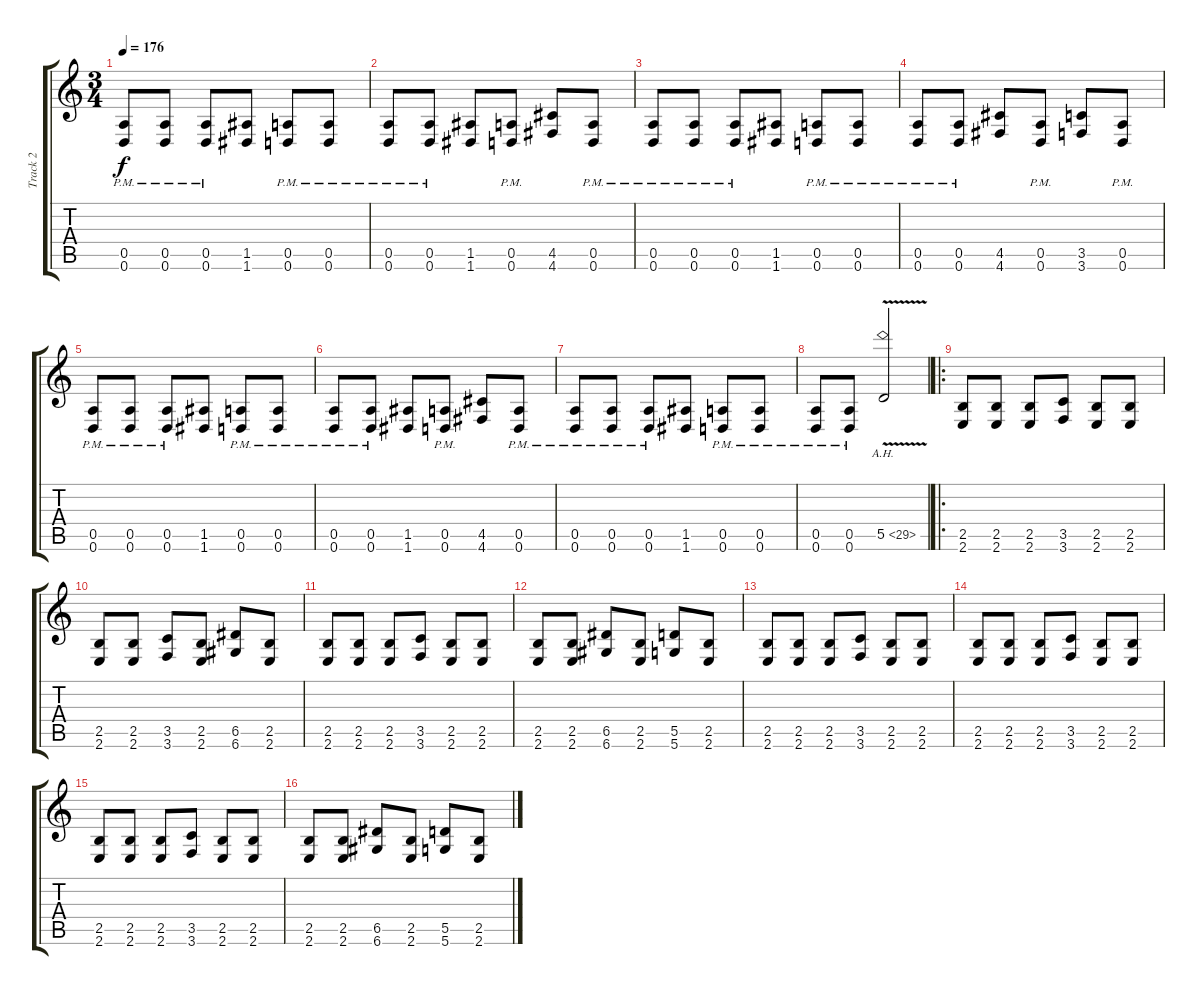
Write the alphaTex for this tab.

\track ("Track 2" "Track 2") {instrument distortionguitar}
\staff {score tabs}
\tuning (E4 B3 G3 D3 A2 D2) {hide}
\ts (3 4)
\tempo 176
\clef g2
\ks c
(0.5{pm} 0.6{pm}).8{dy f} (0.5{pm} 0.6{pm}).8 (0.5{pm} 0.6{pm}).8 (1.5 1.6).8 (0.5{pm} 0.6{pm}).8 (0.5{pm} 0.6{pm}).8 |
(0.5{pm} 0.6{pm}).8 (0.5{pm} 0.6{pm}).8 (1.5 1.6).8 (0.5{pm} 0.6{pm}).8 (4.5 4.6).8 (0.5{pm} 0.6{pm}).8 |
(0.5{pm} 0.6{pm}).8 (0.5{pm} 0.6{pm}).8 (0.5{pm} 0.6{pm}).8 (1.5 1.6).8 (0.5{pm} 0.6{pm}).8 (0.5{pm} 0.6{pm}).8 |
(0.5{pm} 0.6{pm}).8 (0.5{pm} 0.6{pm}).8 (4.5 4.6).8 (0.5{pm} 0.6{pm}).8 (3.5 3.6).8 (0.5{pm} 0.6{pm}).8 |
(0.5{pm} 0.6{pm}).8 (0.5{pm} 0.6{pm}).8 (0.5{pm} 0.6{pm}).8 (1.5 1.6).8 (0.5{pm} 0.6{pm}).8 (0.5{pm} 0.6{pm}).8 |
(0.5{pm} 0.6{pm}).8 (0.5{pm} 0.6{pm}).8 (1.5 1.6).8 (0.5{pm} 0.6{pm}).8 (4.5 4.6).8 (0.5{pm} 0.6{pm}).8 |
(0.5{pm} 0.6{pm}).8 (0.5{pm} 0.6{pm}).8 (0.5{pm} 0.6{pm}).8 (1.5 1.6).8 (0.5{pm} 0.6{pm}).8 (0.5{pm} 0.6{pm}).8 |
(0.5{pm} 0.6{pm}).8 (0.5{pm} 0.6{pm}).8 5.5{ah 24 v}.2 |
\ro
(2.5 2.6).8 (2.5 2.6).8 (2.5 2.6).8 (3.5 3.6).8 (2.5 2.6).8 (2.5 2.6).8 |
(2.5 2.6).8 (2.5 2.6).8 (3.5 3.6).8 (2.5 2.6).8 (6.5 6.6).8 (2.5 2.6).8 |
(2.5 2.6).8 (2.5 2.6).8 (2.5 2.6).8 (3.5 3.6).8 (2.5 2.6).8 (2.5 2.6).8 |
(2.5 2.6).8 (2.5 2.6).8 (6.5 6.6).8 (2.5 2.6).8 (5.5 5.6).8 (2.5 2.6).8 |
(2.5 2.6).8 (2.5 2.6).8 (2.5 2.6).8 (3.5 3.6).8 (2.5 2.6).8 (2.5 2.6).8 |
(2.5 2.6).8 (2.5 2.6).8 (2.5 2.6).8 (3.5 3.6).8 (2.5 2.6).8 (2.5 2.6).8 |
(2.5 2.6).8 (2.5 2.6).8 (2.5 2.6).8 (3.5 3.6).8 (2.5 2.6).8 (2.5 2.6).8 |
(2.5 2.6).8 (2.5 2.6).8 (6.5 6.6).8 (2.5 2.6).8 (5.5 5.6).8 (2.5 2.6).8
